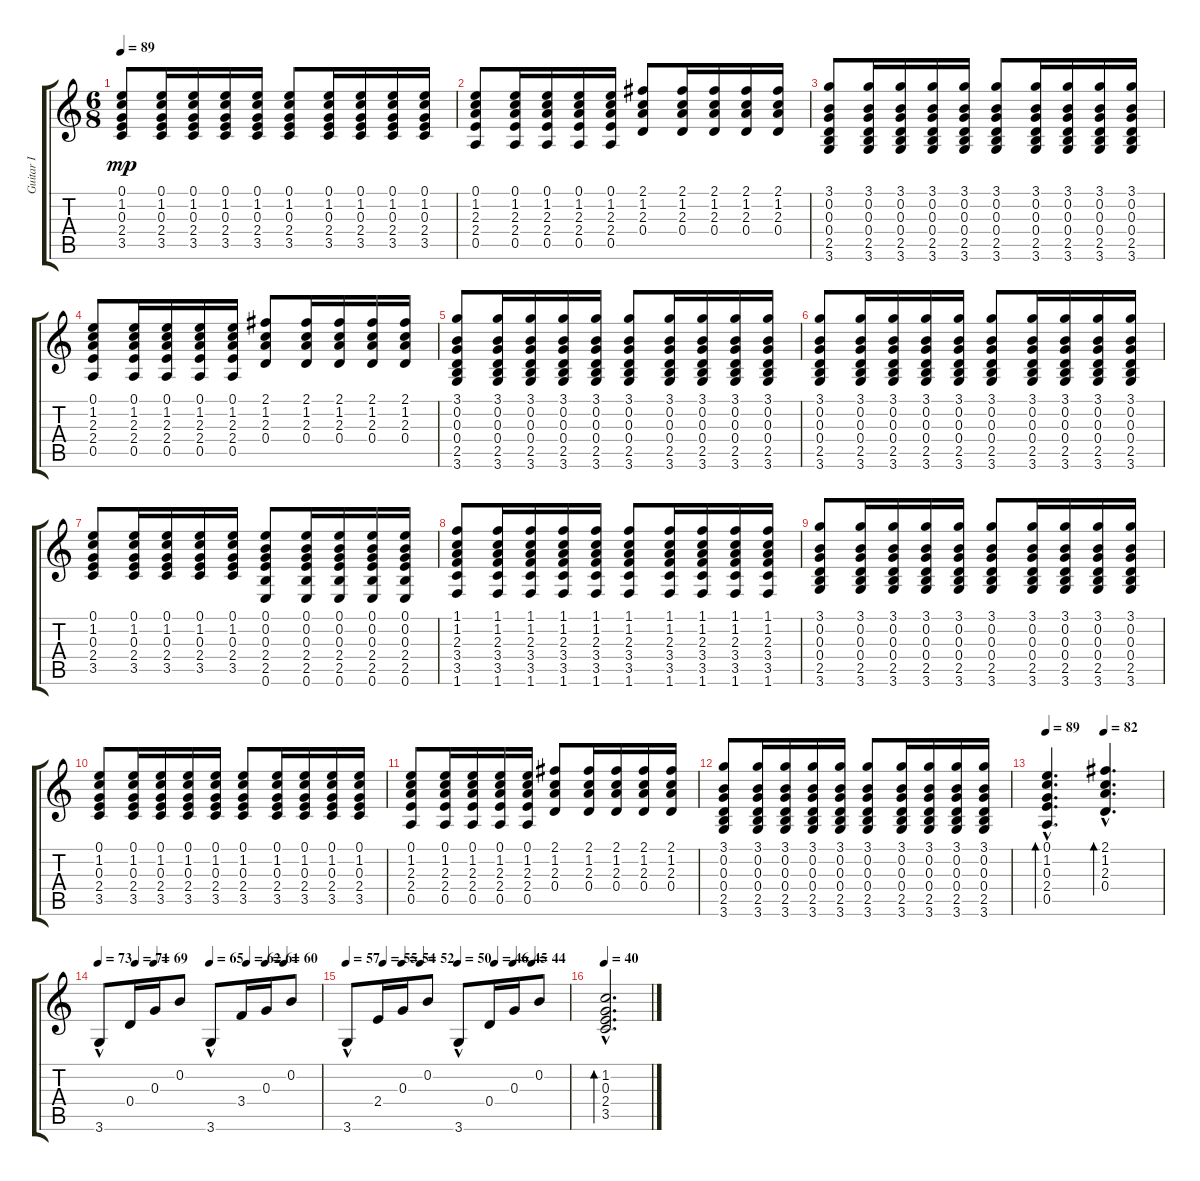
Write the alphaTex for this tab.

\track ("Guitar I" "Guitar I") {instrument acousticguitarsteel}
\staff {score tabs}
\tuning (E4 B3 G3 D3 A2 E2) {hide}
\ts (6 8)
\tempo 89
\clef g2
\ks c
(0.1 1.2 0.3 2.4 3.5).8{dy mp} (0.1 1.2 0.3 2.4 3.5).16 (0.1 1.2 0.3 2.4 3.5).16 (0.1 1.2 0.3 2.4 3.5).16 (0.1 1.2 0.3 2.4 3.5).16 (0.1 1.2 0.3 2.4 3.5).8 (0.1 1.2 0.3 2.4 3.5).16 (0.1 1.2 0.3 2.4 3.5).16 (0.1 1.2 0.3 2.4 3.5).16 (0.1 1.2 0.3 2.4 3.5).16 |
(0.1 1.2 2.3 2.4 0.5).8 (0.1 1.2 2.3 2.4 0.5).16 (0.1 1.2 2.3 2.4 0.5).16 (0.1 1.2 2.3 2.4 0.5).16 (0.1 1.2 2.3 2.4 0.5).16 (2.1 1.2 2.3 0.4).8 (2.1 1.2 2.3 0.4).16 (2.1 1.2 2.3 0.4).16 (2.1 1.2 2.3 0.4).16 (2.1 1.2 2.3 0.4).16 |
(3.1 0.2 0.3 0.4 2.5 3.6).8 (3.1 0.2 0.3 0.4 2.5 3.6).16 (3.1 0.2 0.3 0.4 2.5 3.6).16 (3.1 0.2 0.3 0.4 2.5 3.6).16 (3.1 0.2 0.3 0.4 2.5 3.6).16 (3.1 0.2 0.3 0.4 2.5 3.6).8 (3.1 0.2 0.3 0.4 2.5 3.6).16 (3.1 0.2 0.3 0.4 2.5 3.6).16 (3.1 0.2 0.3 0.4 2.5 3.6).16 (3.1 0.2 0.3 0.4 2.5 3.6).16 |
(0.1 1.2 2.3 2.4 0.5).8 (0.1 1.2 2.3 2.4 0.5).16 (0.1 1.2 2.3 2.4 0.5).16 (0.1 1.2 2.3 2.4 0.5).16 (0.1 1.2 2.3 2.4 0.5).16 (2.1 1.2 2.3 0.4).8 (2.1 1.2 2.3 0.4).16 (2.1 1.2 2.3 0.4).16 (2.1 1.2 2.3 0.4).16 (2.1 1.2 2.3 0.4).16 |
(3.1 0.2 0.3 0.4 2.5 3.6).8 (3.1 0.2 0.3 0.4 2.5 3.6).16 (3.1 0.2 0.3 0.4 2.5 3.6).16 (3.1 0.2 0.3 0.4 2.5 3.6).16 (3.1 0.2 0.3 0.4 2.5 3.6).16 (3.1 0.2 0.3 0.4 2.5 3.6).8 (3.1 0.2 0.3 0.4 2.5 3.6).16 (3.1 0.2 0.3 0.4 2.5 3.6).16 (3.1 0.2 0.3 0.4 2.5 3.6).16 (3.1 0.2 0.3 0.4 2.5 3.6).16 |
(3.1 0.2 0.3 0.4 2.5 3.6).8 (3.1 0.2 0.3 0.4 2.5 3.6).16 (3.1 0.2 0.3 0.4 2.5 3.6).16 (3.1 0.2 0.3 0.4 2.5 3.6).16 (3.1 0.2 0.3 0.4 2.5 3.6).16 (3.1 0.2 0.3 0.4 2.5 3.6).8 (3.1 0.2 0.3 0.4 2.5 3.6).16 (3.1 0.2 0.3 0.4 2.5 3.6).16 (3.1 0.2 0.3 0.4 2.5 3.6).16 (3.1 0.2 0.3 0.4 2.5 3.6).16 |
(0.1 1.2 0.3 2.4 3.5).8 (0.1 1.2 0.3 2.4 3.5).16 (0.1 1.2 0.3 2.4 3.5).16 (0.1 1.2 0.3 2.4 3.5).16 (0.1 1.2 0.3 2.4 3.5).16 (0.1 0.2 0.3 2.4 2.5 0.6).8 (0.1 0.2 0.3 2.4 2.5 0.6).16 (0.1 0.2 0.3 2.4 2.5 0.6).16 (0.1 0.2 0.3 2.4 2.5 0.6).16 (0.1 0.2 0.3 2.4 2.5 0.6).16 |
(1.1 1.2 2.3 3.4 3.5 1.6).8 (1.1 1.2 2.3 3.4 3.5 1.6).16 (1.1 1.2 2.3 3.4 3.5 1.6).16 (1.1 1.2 2.3 3.4 3.5 1.6).16 (1.1 1.2 2.3 3.4 3.5 1.6).16 (1.1 1.2 2.3 3.4 3.5 1.6).8 (1.1 1.2 2.3 3.4 3.5 1.6).16 (1.1 1.2 2.3 3.4 3.5 1.6).16 (1.1 1.2 2.3 3.4 3.5 1.6).16 (1.1 1.2 2.3 3.4 3.5 1.6).16 |
(3.1 0.2 0.3 0.4 2.5 3.6).8 (3.1 0.2 0.3 0.4 2.5 3.6).16 (3.1 0.2 0.3 0.4 2.5 3.6).16 (3.1 0.2 0.3 0.4 2.5 3.6).16 (3.1 0.2 0.3 0.4 2.5 3.6).16 (3.1 0.2 0.3 0.4 2.5 3.6).8 (3.1 0.2 0.3 0.4 2.5 3.6).16 (3.1 0.2 0.3 0.4 2.5 3.6).16 (3.1 0.2 0.3 0.4 2.5 3.6).16 (3.1 0.2 0.3 0.4 2.5 3.6).16 |
(0.1 1.2 0.3 2.4 3.5).8 (0.1 1.2 0.3 2.4 3.5).16 (0.1 1.2 0.3 2.4 3.5).16 (0.1 1.2 0.3 2.4 3.5).16 (0.1 1.2 0.3 2.4 3.5).16 (0.1 1.2 0.3 2.4 3.5).8 (0.1 1.2 0.3 2.4 3.5).16 (0.1 1.2 0.3 2.4 3.5).16 (0.1 1.2 0.3 2.4 3.5).16 (0.1 1.2 0.3 2.4 3.5).16 |
(0.1 1.2 2.3 2.4 0.5).8 (0.1 1.2 2.3 2.4 0.5).16 (0.1 1.2 2.3 2.4 0.5).16 (0.1 1.2 2.3 2.4 0.5).16 (0.1 1.2 2.3 2.4 0.5).16 (2.1 1.2 2.3 0.4).8 (2.1 1.2 2.3 0.4).16 (2.1 1.2 2.3 0.4).16 (2.1 1.2 2.3 0.4).16 (2.1 1.2 2.3 0.4).16 |
(3.1 0.2 0.3 0.4 2.5 3.6).8 (3.1 0.2 0.3 0.4 2.5 3.6).16 (3.1 0.2 0.3 0.4 2.5 3.6).16 (3.1 0.2 0.3 0.4 2.5 3.6).16 (3.1 0.2 0.3 0.4 2.5 3.6).16 (3.1 0.2 0.3 0.4 2.5 3.6).8 (3.1 0.2 0.3 0.4 2.5 3.6).16 (3.1 0.2 0.3 0.4 2.5 3.6).16 (3.1 0.2 0.3 0.4 2.5 3.6).16 (3.1 0.2 0.3 0.4 2.5 3.6).16 |
\tempo 89
\tempo (82 0.5)
(0.1{hac} 1.2{hac} 0.3{hac} 2.4{hac} 0.5{hac}).4{d bd 240} (2.1{hac} 1.2{hac} 2.3{hac} 0.4{hac}).4{d bd 240} |
\tempo 73
\tempo (71 0.16666666666666666)
\tempo (69 0.25)
\tempo (65 0.5)
\tempo (62 0.6666666666666666)
\tempo (61 0.75)
\tempo (60 0.8333333333333334)
3.6{hac}.8 0.4.16 0.3.16 0.2.8 3.6{hac}.8 3.4.16 0.3.16 0.2.8 |
\tempo 57
\tempo (55 0.16666666666666666)
\tempo (54 0.25)
\tempo (52 0.3333333333333333)
\tempo (50 0.5)
\tempo (46 0.6666666666666666)
\tempo (45 0.75)
\tempo (44 0.8333333333333334)
3.6{hac}.8 2.4.16 0.3.16 0.2.8 3.6{hac}.8 0.4.16 0.3.16 0.2.8 |
\tempo 40
(1.2{hac} 0.3{hac} 2.4{hac} 3.5{hac}).2{d bd 240}
